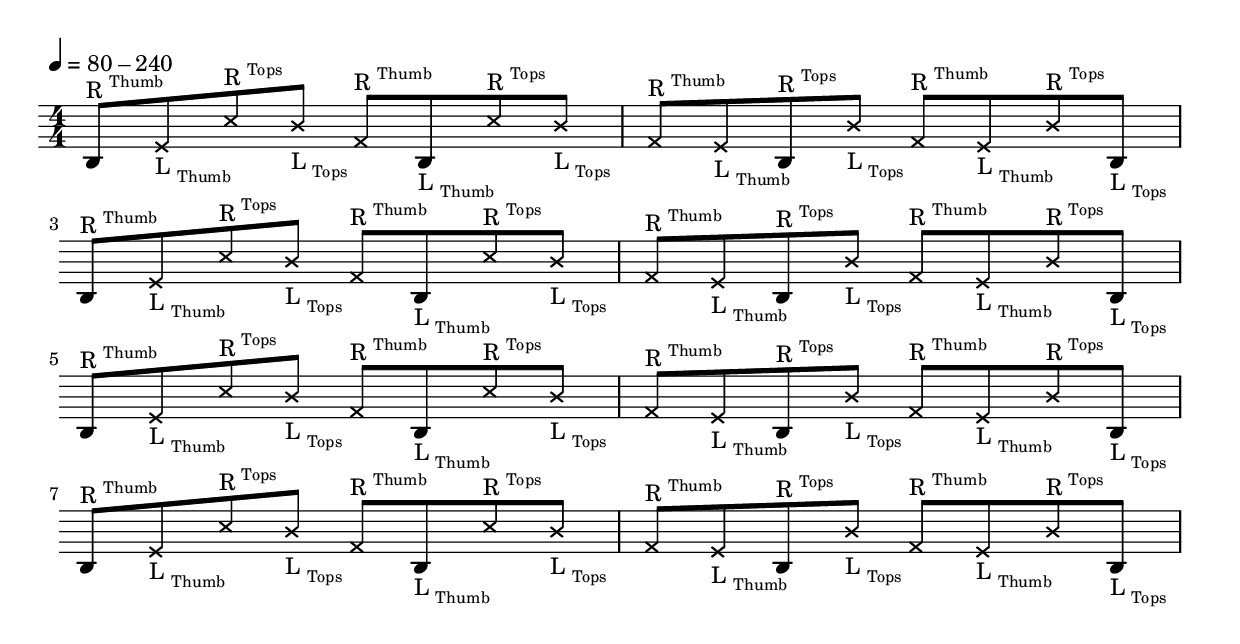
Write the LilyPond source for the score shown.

\version "2.24.1"
\include "../global.ly"

\layout {
  indent = -3.5
}

\relative {
  \defaultScoreSettings
  \tempo 4 = 80 - 240
  \time 4/4

  \rimNote

  \repeat unfold 4 {
    \once \defaultNote  b8^\RThumbTop                     e_\LThumbBtm                     c'^\RTopsTop                     b_\LTopsBtm 
                        f8^\RThumbTop \once \defaultNote b,_\LThumbBtm                     c'^\RTopsTop                     b_\LTopsBtm 
                        f8^\RThumbTop                     e_\LThumbBtm \once \defaultNote   b^\RTopsTop                    b'_\LTopsBtm 
                        f8^\RThumbTop                     e_\LThumbBtm                     b'^\RTopsTop \once \defaultNote b,_\LTopsBtm 
    \break
  }

  \resetNoteHead
}